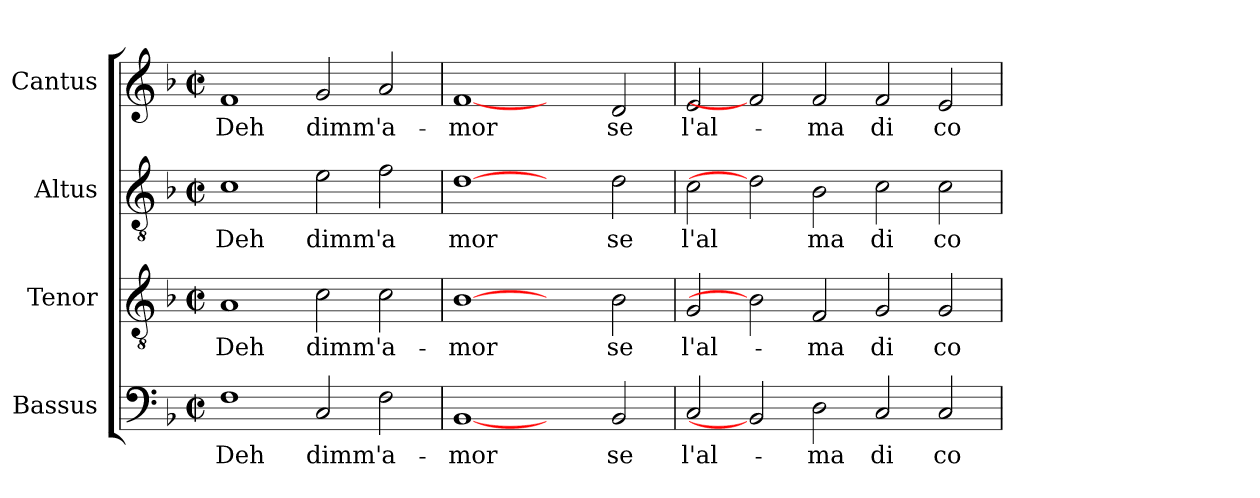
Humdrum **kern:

**kern	**text	**kern	**text	**kern	**text	**kern	**text
*part4	*part4	*part3	*part3	*part2	*part2	*part1	*part1
*staff4	*staff4	*staff3	*staff3	*staff2	*staff2	*staff1	*staff1
*I"Bassus	*	*I"Tenor	*	*I"Altus	*	*I"Cantus	*
!!LO:PB:g=z
*stria5	*	*stria5	*	*stria5	*	*stria5	*
*clefF4	*	*clefGv2	*	*clefGv2	*	*clefG2	*
*k[b-]	*	*k[b-]	*	*k[b-]	*	*k[b-]	*
*F:	*	*F:	*	*F:	*	*F:	*
*M2/2	*	*M2/2	*	*M2/2	*	*M2/2	*
*met(c|)	*	*met(c|)	*	*met(c|)	*	*met(c|)	*
=1	=1	=1	=1	=1	=1	=1	=1
!	!LO:LY:b:cj	!	!LO:LY:b:cj	!	!LO:LY:b:cj	!	!LO:LY:b:cj
1F	Deh	1A	Deh	1c	Deh	1f	Deh
!	!LO:LY:b:cj	!	!LO:LY:b:cj	!	!LO:LY:b:cj	!	!LO:LY:b:cj
2C/	dimm'	2c\	dimm'	2e\	dimm'	2g/	dimm'
!	!LO:LY:b:cj	!	!LO:LY:b:cj	!	!LO:LY:b:cj	!	!LO:LY:b:cj
2F\	a-	2c\	a-	2f\	a	2a/	a-
=2	=2	=2	=2	=2	=2	=2	=2
!	!LO:LY:b:cj	!	!LO:LY:b:cj	!	!LO:LY:b:cj	!	!LO:LY:b:cj
[1BB-	-mor	[1B-	-mor	[1d	mor	[1f	-mor
2ryy	.	2ryy	.	2ryy	.	2ryy	.
!	!LO:LY:b:cj	!	!LO:LY:b:cj	!	!LO:LY:b:cj	!	!LO:LY:b:cj
2BB-/	se	2B-\	se	2d\	se	2d/	se
=3	=3	=3	=3	=3	=3	=3	=3
!	!LO:LY:b:cj	!	!LO:LY:b:cj	!	!LO:LY:b:cj	!	!LO:LY:b:cj
2C/	l'al-	2G/	l'al-	2c\	l'al	2e/	l'al-
2BB-]	.	2B-]	.	2d]	.	2f]	.
!	!LO:LY:b:cj	!	!LO:LY:b:cj	!	!LO:LY:b:cj	!	!LO:LY:b:cj
2D\	-ma	2F/	-ma	2B-\	ma	2f/	-ma
!	!LO:LY:b:cj	!	!LO:LY:b:cj	!	!LO:LY:b:cj	!	!LO:LY:b:cj
2C/	di	2G/	di	2c\	di	2f/	di
!	!LO:LY:b:cj	!	!LO:LY:b:cj	!	!LO:LY:b:cj	!	!LO:LY:b:cj
2C/	co-	2G/	co-	2c\	co	2e/	co-
=	=	=	=	=	=	=	=
*-	*-	*-	*-	*-	*-	*-	*-
